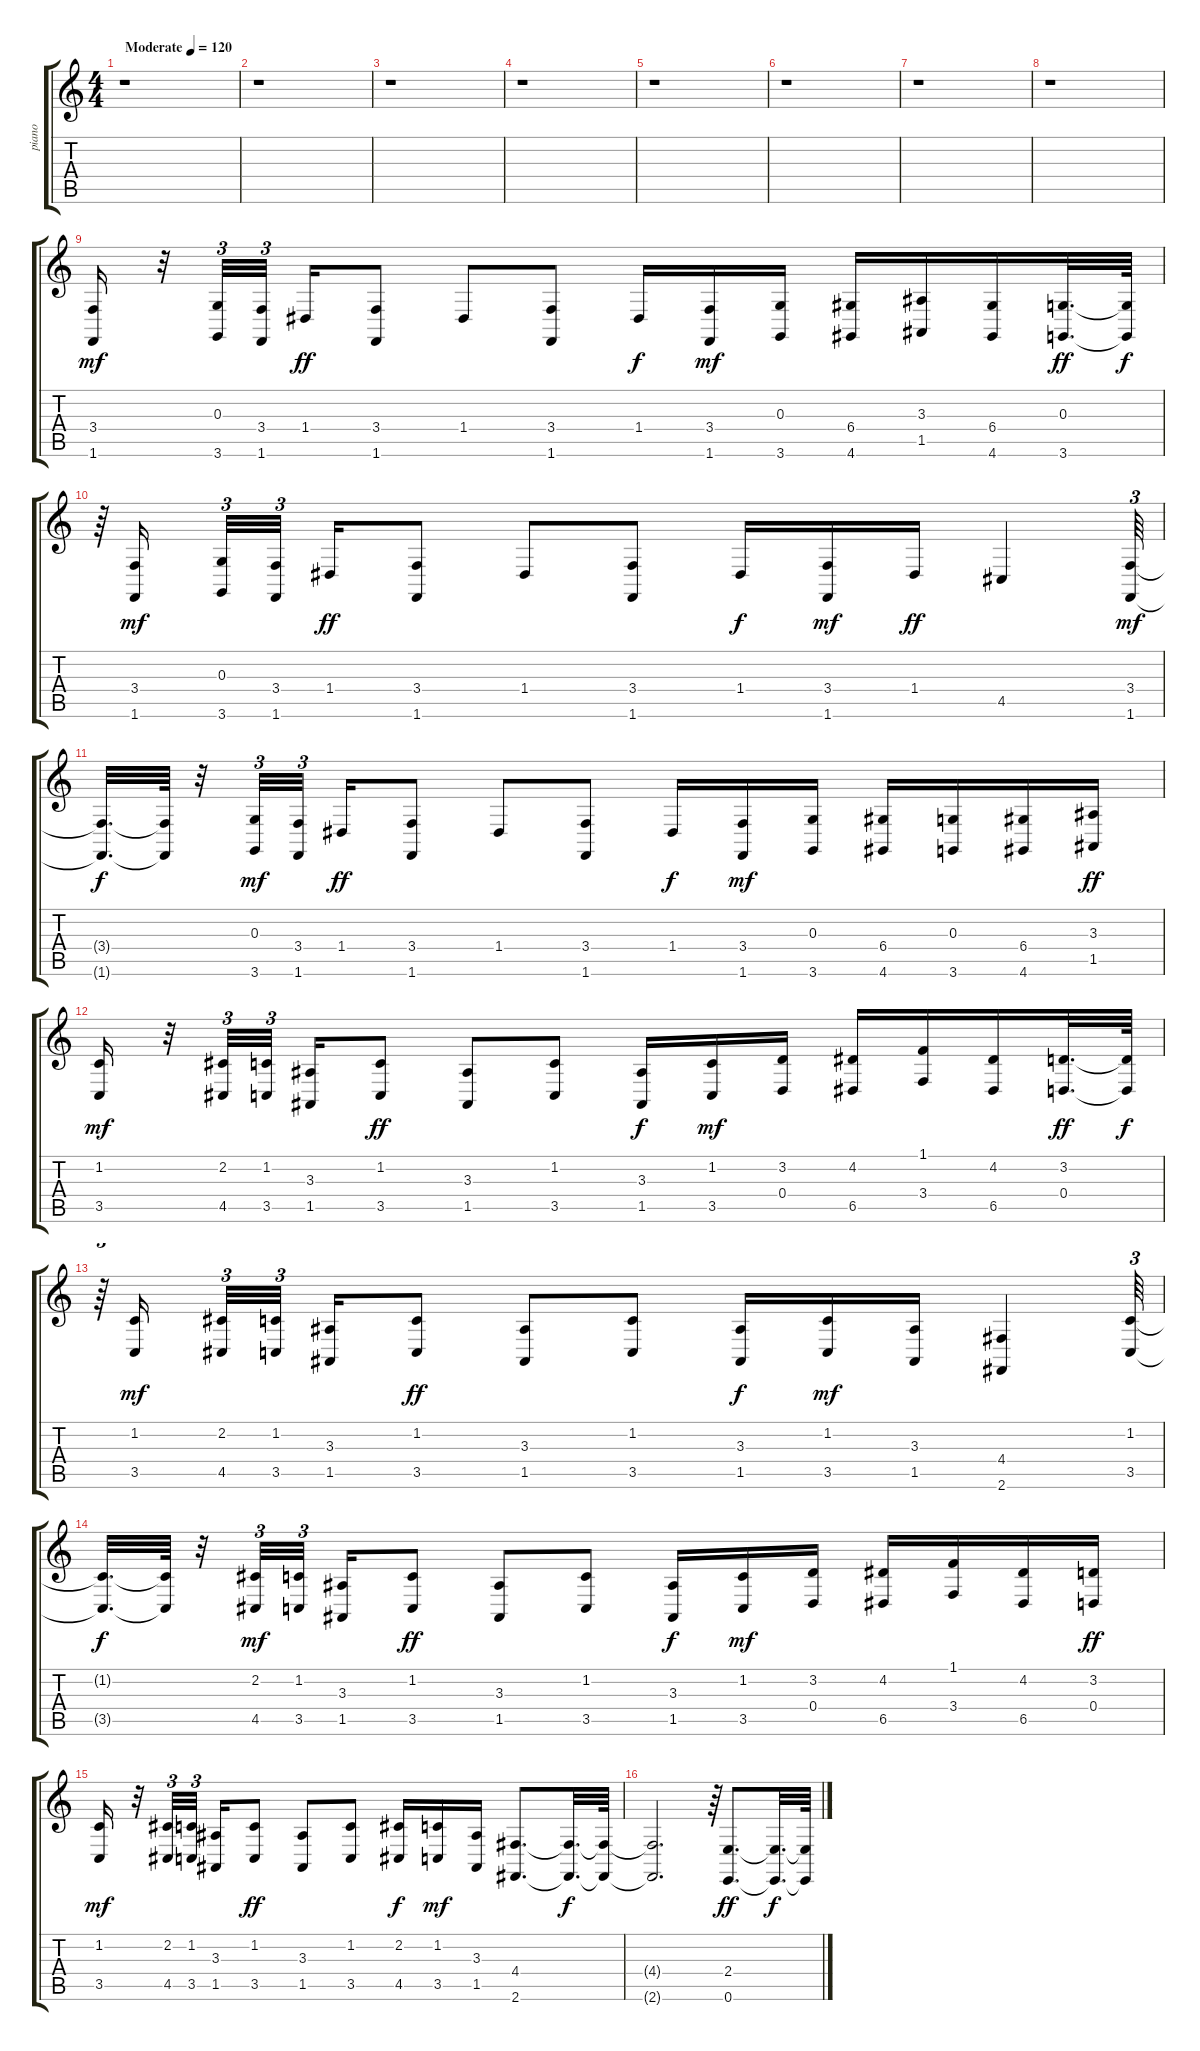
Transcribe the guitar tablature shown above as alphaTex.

\track ("piano                               " "piano     ") {instrument brightacousticpiano}
\staff {score tabs}
\tuning (E4 B3 G3 D3 A2 E2) {hide}
\ts (4 4)
\tempo (120 "Moderate")
\clef g2
\ks c
r.1{dy mf instrument brightacousticpiano} |
r.1 |
r.1 |
r.1 |
r.1 |
r.1 |
r.1 |
r.1 |
(3.4 1.6).16 r.32 (0.3 3.6).32{tu (3 2)} (3.4 1.6).32{tu (3 2)} 1.4.16{dy ff} (3.4 1.6).8 1.4.8 (3.4 1.6).8 1.4.16{dy f} (3.4 1.6).16{dy mf} (0.3 3.6).16 (6.4 4.6).16 (3.3 1.5).16 (6.4 4.6).16 (0.3 3.6).32{d dy ff} (0.3{t} 3.6{t}).64{dy f} |
r.64{tu (3 2)} (3.4 1.6).16{dy mf} (0.3 3.6).32{tu (3 2)} (3.4 1.6).32{tu (3 2)} 1.4.16{dy ff} (3.4 1.6).8 1.4.8 (3.4 1.6).8 1.4.16{dy f} (3.4 1.6).16{dy mf} 1.4.16{dy ff} 4.5.4 (3.4 1.6).64{tu (3 2) dy mf} |
(3.4{t} 1.6{t}).32{d dy f} (3.4{t} 1.6{t}).64 r.32 (0.3 3.6).32{tu (3 2) dy mf} (3.4 1.6).32{tu (3 2)} 1.4.16{dy ff} (3.4 1.6).8 1.4.8 (3.4 1.6).8 1.4.16{dy f} (3.4 1.6).16{dy mf} (0.3 3.6).16 (6.4 4.6).16 (0.3 3.6).16 (6.4 4.6).16 (3.3 1.5).16{dy ff} |
(1.2 3.5).16{dy mf} r.32 (2.2 4.5).32{tu (3 2)} (1.2 3.5).32{tu (3 2)} (3.3 1.5).16 (1.2 3.5).8{dy ff} (3.3 1.5).8 (1.2 3.5).8 (3.3 1.5).16{dy f} (1.2 3.5).16{dy mf} (3.2 0.4).16 (4.2 6.5).16 (1.1 3.4).16 (4.2 6.5).16 (3.2 0.4).32{d dy ff} (3.2{t} 0.4{t}).64{dy f} |
r.64{tu (3 2)} (1.2 3.5).16{dy mf} (2.2 4.5).32{tu (3 2)} (1.2 3.5).32{tu (3 2)} (3.3 1.5).16 (1.2 3.5).8{dy ff} (3.3 1.5).8 (1.2 3.5).8 (3.3 1.5).16{dy f} (1.2 3.5).16{dy mf} (3.3 1.5).16 (4.4 2.6).4 (1.2 3.5).64{tu (3 2)} |
(1.2{t} 3.5{t}).32{d dy f} (1.2{t} 3.5{t}).64 r.32 (2.2 4.5).32{tu (3 2) dy mf} (1.2 3.5).32{tu (3 2)} (3.3 1.5).16 (1.2 3.5).8{dy ff} (3.3 1.5).8 (1.2 3.5).8 (3.3 1.5).16{dy f} (1.2 3.5).16{dy mf} (3.2 0.4).16 (4.2 6.5).16 (1.1 3.4).16 (4.2 6.5).16 (3.2 0.4).16{dy ff} |
(1.2 3.5).16{dy mf} r.32 (2.2 4.5).32{tu (3 2)} (1.2 3.5).32{tu (3 2)} (3.3 1.5).16 (1.2 3.5).8{dy ff} (3.3 1.5).8 (1.2 3.5).8 (2.2 4.5).16{dy f} (1.2 3.5).16{dy mf} (3.3 1.5).16 (4.4 2.6).8{d} (4.4{t} 2.6{t}).32{d dy f} (4.4{t} 2.6{t}).64 |
(4.4{t} 2.6{t}).2{d} r.64{tu (3 2)} (2.4 0.6).8{d dy ff} (2.4{t} 0.6{t}).32{d dy f} (2.4{t} 0.6{t}).64
